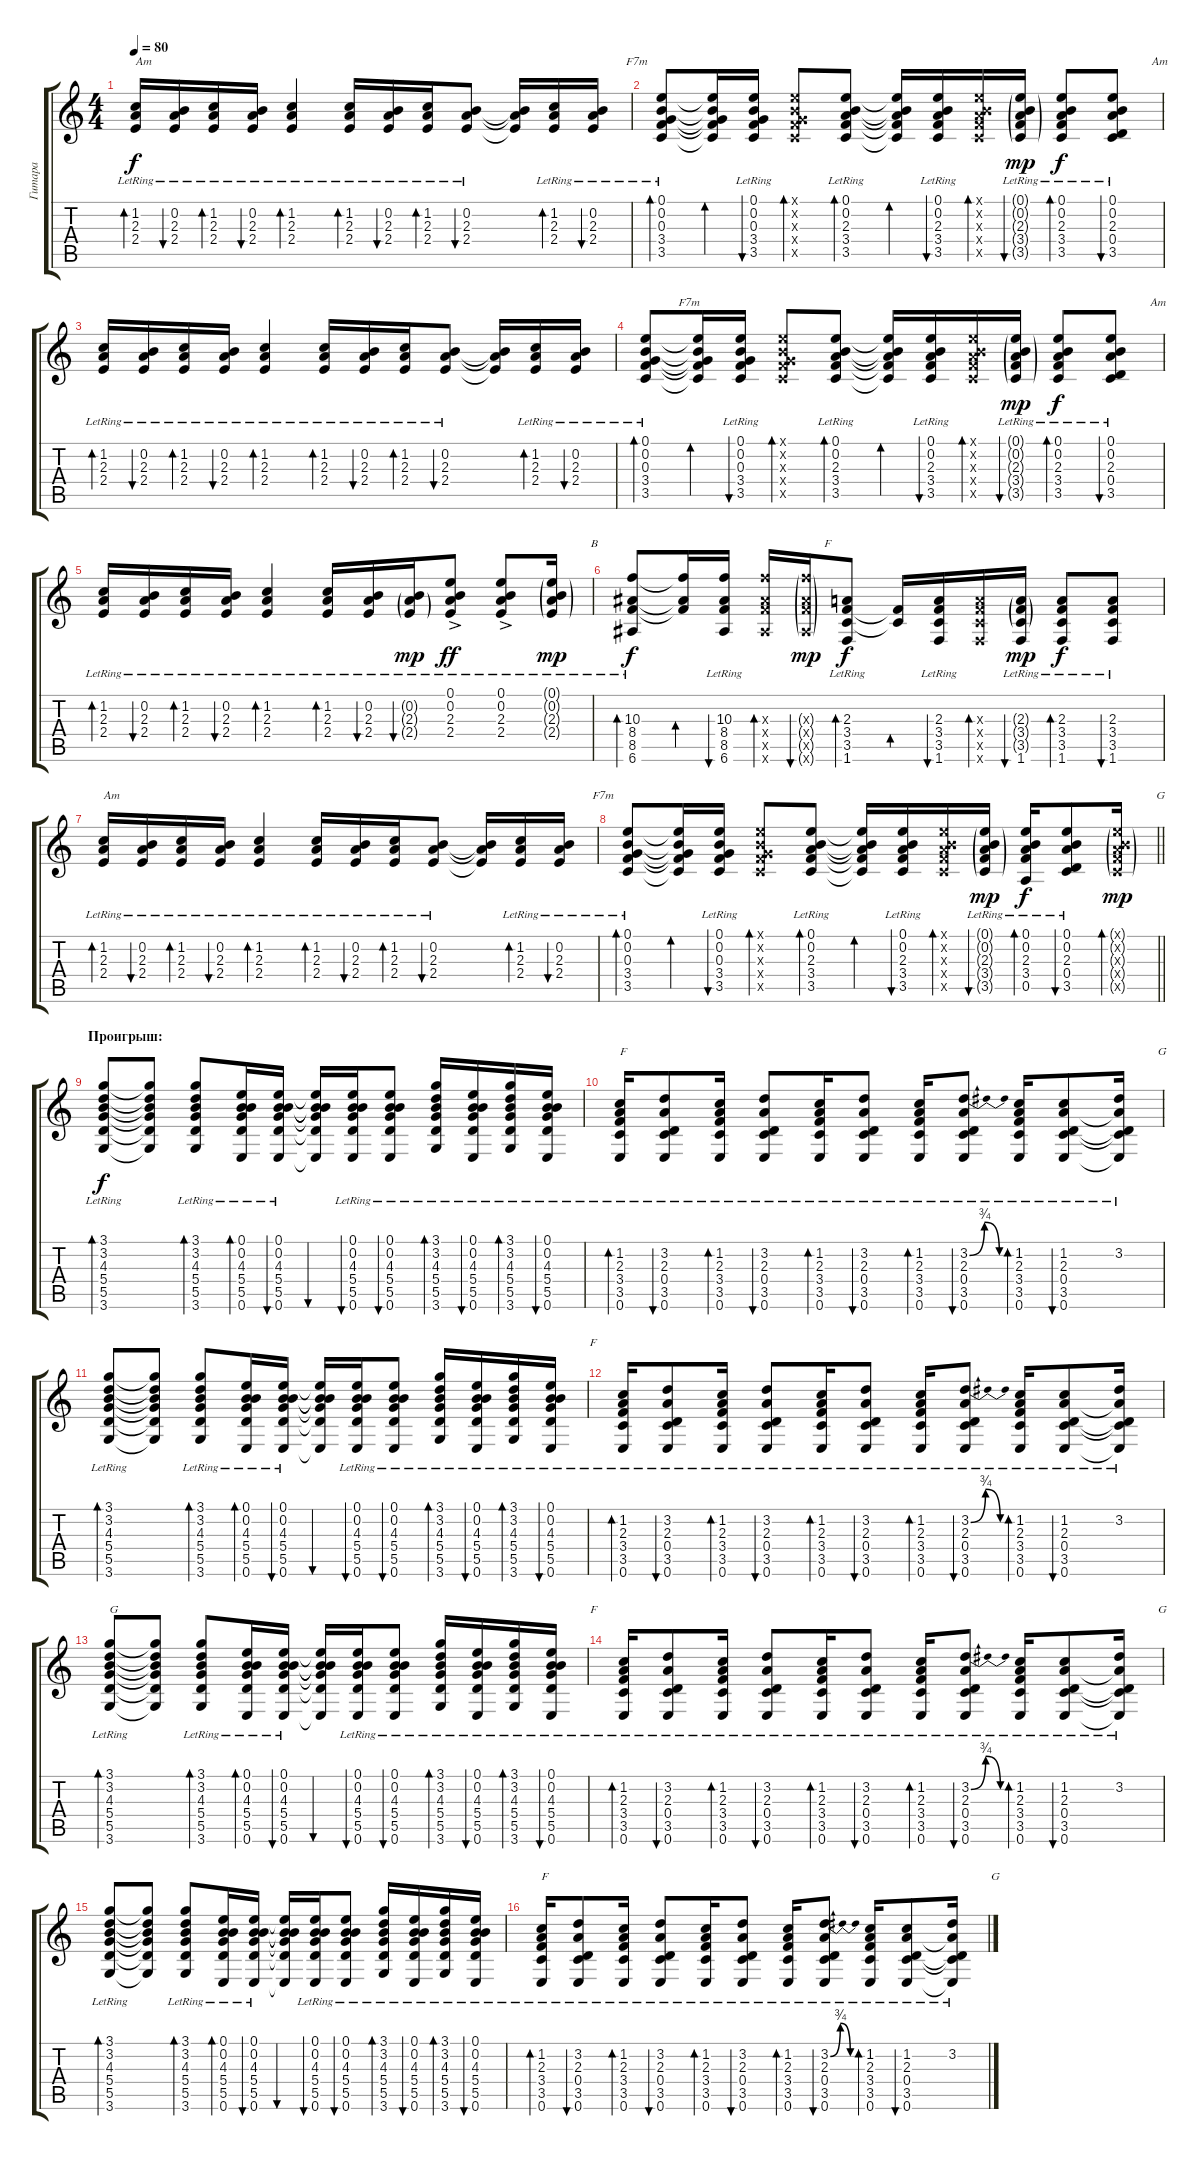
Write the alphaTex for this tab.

\track ("Гитара" "Гитара") {instrument acousticguitarsteel}
\staff {score tabs}
\tuning (E4 B3 G3 D3 A2 E2) {hide}
\ts (4 4)
\tempo 80
\clef g2
\ks c
(1.2{lr} 2.3{lr} 2.4{lr}).16{bd 30 txt "Am" dy f} (0.2{lr} 2.3{lr} 2.4{lr}).16{bu 30} (1.2{lr} 2.3{lr} 2.4{lr}).16{bd 30} (0.2{lr} 2.3{lr} 2.4{lr}).16{bu 30} (1.2{lr} 2.3{lr} 2.4{lr}).4{bd 30} (1.2{lr} 2.3{lr} 2.4{lr}).16{bd 30} (0.2{lr} 2.3{lr} 2.4{lr}).16{bu 30} (1.2{lr} 2.3{lr} 2.4{lr}).16{bd 30} (0.2{lr} 2.3{lr} 2.4{lr}).8{bu 30} (0.2{t} 2.3{t} 2.4{t}).16 (1.2{lr} 2.3{lr} 2.4{lr}).16{bd 30} (0.2{lr} 2.3{lr} 2.4{lr}).16{bu 30 txt "           F7m"} |
(0.1{lr} 0.2{lr} 0.3{lr} 3.4{lr} 3.5{lr}).8{bd 30} (0.1{t} 0.2{t} 0.3{t} 3.4{t} 3.5{t}).16{bd 30} (0.1{lr} 0.2{lr} 0.3{lr} 3.4{lr} 3.5).16{bu 30} (0.1{x} 0.2{x} 0.3{x} 3.4{x} 3.5{x}).8{bd 30} (0.1{lr} 0.2{lr} 2.3{lr} 3.4{lr} 3.5{lr}).8{bd 30} (0.1{t} 0.2{t} 2.3{t} 3.4{t} 3.5{t}).16{bd 30} (0.1{lr} 0.2{lr} 2.3{lr} 3.4{lr} 3.5{lr}).16{bu 30} (0.1{x} 0.2{x} 2.3{x} 3.4{x} 3.5{x}).16{bd 30} (0.1{g lr} 0.2{g lr} 2.3{g lr} 3.4{g lr} 3.5{g lr}).16{bu 30 dy mp} (0.1{lr} 0.2{lr} 2.3{lr} 3.4{lr} 3.5{lr}).8{bd 30 dy f} (0.1{lr} 0.2{lr} 2.3{lr} 0.4{lr} 3.5{lr}).8{bu 30 txt "             Am"} |
(1.2{lr} 2.3{lr} 2.4{lr}).16{bd 30} (0.2{lr} 2.3{lr} 2.4{lr}).16{bu 30} (1.2{lr} 2.3{lr} 2.4{lr}).16{bd 30} (0.2{lr} 2.3{lr} 2.4{lr}).16{bu 30} (1.2{lr} 2.3{lr} 2.4{lr}).4{bd 30} (1.2{lr} 2.3{lr} 2.4{lr}).16{bd 30} (0.2{lr} 2.3{lr} 2.4{lr}).16{bu 30} (1.2{lr} 2.3{lr} 2.4{lr}).16{bd 30} (0.2{lr} 2.3{lr} 2.4{lr}).8{bu 30} (0.2{t} 2.3{t} 2.4{t}).16 (1.2{lr} 2.3{lr} 2.4{lr}).16{bd 30} (0.2{lr} 2.3{lr} 2.4{lr}).16{bu 30} |
(0.1{lr} 0.2{lr} 0.3{lr} 3.4{lr} 3.5{lr}).8{bd 30 txt "           F7m"} (0.1{t} 0.2{t} 0.3{t} 3.4{t} 3.5{t}).16{bd 30} (0.1{lr} 0.2{lr} 0.3{lr} 3.4{lr} 3.5).16{bu 30} (0.1{x} 0.2{x} 0.3{x} 3.4{x} 3.5{x}).8{bd 30} (0.1{lr} 0.2{lr} 2.3{lr} 3.4{lr} 3.5{lr}).8{bd 30} (0.1{t} 0.2{t} 2.3{t} 3.4{t} 3.5{t}).16{bd 30} (0.1{lr} 0.2{lr} 2.3{lr} 3.4{lr} 3.5{lr}).16{bu 30} (0.1{x} 0.2{x} 2.3{x} 3.4{x} 3.5{x}).16{bd 30} (0.1{g lr} 0.2{g lr} 2.3{g lr} 3.4{g lr} 3.5{g lr}).16{bu 30 dy mp} (0.1{lr} 0.2{lr} 2.3{lr} 3.4{lr} 3.5{lr}).8{bd 30 dy f} (0.1{lr} 0.2{lr} 2.3{lr} 0.4{lr} 3.5{lr}).8{bu 30 txt "             Am"} |
(1.2{lr} 2.3{lr} 2.4{lr}).16{bd 30} (0.2{lr} 2.3{lr} 2.4{lr}).16{bu 30} (1.2{lr} 2.3{lr} 2.4{lr}).16{bd 30} (0.2{lr} 2.3{lr} 2.4{lr}).16{bu 30} (1.2{lr} 2.3{lr} 2.4{lr}).4{bd 30} (1.2{lr} 2.3{lr} 2.4{lr}).16{bd 30} (0.2{lr} 2.3{lr} 2.4{lr}).16{bu 30} (0.2{g lr} 2.3{g lr} 2.4{g lr}).16{bu 30 dy mp} (0.1{ac lr} 0.2{lr} 2.3{lr} 2.4{lr}).8{dy ff} (0.1{ac lr} 0.2{lr} 2.3{lr} 2.4{lr}).8 (0.1{g lr} 0.2{g lr} 2.3{g lr} 2.4{g lr}).16{txt "             B" dy mp} |
(10.3{lr} 8.4{lr} 8.5{lr} 6.6{lr}).8{bd 30 dy f} (10.3{t} 8.4{t} 8.5{t}).16{bd 30} (10.3{lr} 8.4{lr} 8.5 6.6{lr}).16{bu 30} (10.3{x} 8.4{x} 8.5{x} 6.6{x}).16{bd 30} (10.3{g x} 8.4{g x} 8.5{g x} 6.6{g x}).16{bu 30 txt "      F" dy mp} (2.3{lr} 3.4{lr} 3.5{lr} 1.6{lr}).8{bd 30 dy f} (3.4{t} 3.5{t}).16{bd 30} (2.3{lr} 3.4{lr} 3.5{lr} 1.6{lr}).16{bu 30} (2.3{x} 3.4{x} 3.5{x} 1.6{x}).16{bd 30} (2.3{g lr} 3.4{g lr} 3.5{g lr} 1.6{lr}).16{bu 30 dy mp} (2.3{lr} 3.4{lr} 3.5{lr} 1.6{lr}).8{bd 30 dy f} (2.3{lr} 3.4{lr} 3.5{lr} 1.6{lr}).8{bu 30} |
(1.2{lr} 2.3{lr} 2.4{lr}).16{bd 30 txt "Am"} (0.2{lr} 2.3{lr} 2.4{lr}).16{bu 30} (1.2{lr} 2.3{lr} 2.4{lr}).16{bd 30} (0.2{lr} 2.3{lr} 2.4{lr}).16{bu 30} (1.2{lr} 2.3{lr} 2.4{lr}).4{bd 30} (1.2{lr} 2.3{lr} 2.4{lr}).16{bd 30} (0.2{lr} 2.3{lr} 2.4{lr}).16{bu 30} (1.2{lr} 2.3{lr} 2.4{lr}).16{bd 30} (0.2{lr} 2.3{lr} 2.4{lr}).8{bu 30} (0.2{t} 2.3{t} 2.4{t}).16 (1.2{lr} 2.3{lr} 2.4{lr}).16{bd 30} (0.2{lr} 2.3{lr} 2.4{lr}).16{bu 30 txt "           F7m"} |
\barLineRight lightlight
(0.1{lr} 0.2{lr} 0.3{lr} 3.4{lr} 3.5{lr}).8{bd 30} (0.1{t} 0.2{t} 0.3{t} 3.4{t} 3.5{t}).16{bd 30} (0.1{lr} 0.2{lr} 0.3{lr} 3.4{lr} 3.5).16{bu 30} (0.1{x} 0.2{x} 0.3{x} 3.4{x} 3.5{x}).8{bd 30} (0.1{lr} 0.2{lr} 2.3{lr} 3.4{lr} 3.5{lr}).8{bd 30} (0.1{t} 0.2{t} 2.3{t} 3.4{t} 3.5{t}).16{bd 30} (0.1{lr} 0.2{lr} 2.3{lr} 3.4{lr} 3.5{lr}).16{bu 30} (0.1{x} 0.2{x} 2.3{x} 3.4{x} 3.5{x}).16{bd 30} (0.1{g lr} 0.2{g lr} 2.3{g lr} 3.4{g lr} 3.5{g lr}).16{bu 30 dy mp} (0.1{lr} 0.2{lr} 2.3{lr} 3.4{lr} 0.5{lr}).16{bd 30 dy f} (0.1{lr} 0.2{lr} 2.3{lr} 0.4{lr} 3.5{lr}).8{bu 30} (0.1{g x} 0.2{g x} 2.3{g x} 3.4{g x} 3.5{g x}).16{bd 30 txt "             G" dy mp} |
\section ("" "Проигрыш:")
(3.1{lr} 3.2{lr} 4.3{lr} 5.4{lr} 5.5{lr} 3.6{lr}).8{bd 30 dy f} (3.1{t} 3.2{t} 4.3{t} 5.4{t} 5.5{t} 3.6{t}).8 (3.1{lr} 3.2{lr} 4.3{lr} 5.4{lr} 5.5{lr} 3.6{lr}).8{bd 30} (0.1{lr} 0.2{lr} 4.3{lr} 5.4{lr} 5.5{lr} 0.6{lr}).16{bd 30} (0.1{lr} 0.2{lr} 4.3{lr} 5.4{lr} 5.5{lr} 0.6{lr}).16{bu 30} (0.1{t} 0.2{t} 4.3{t} 5.4{t} 5.5{t} 0.6{t}).16{bu 30} (0.1{lr} 0.2{lr} 4.3{lr} 5.4{lr} 5.5{lr} 0.6{lr}).16{bu 30} (0.1{lr} 0.2{lr} 4.3{lr} 5.4{lr} 5.5{lr} 0.6{lr}).8{bu 30} (3.1{lr} 3.2{lr} 4.3{lr} 5.4{lr} 5.5{lr} 3.6{lr}).16{bd 30} (0.1{lr} 0.2{lr} 4.3{lr} 5.4{lr} 5.5{lr} 0.6{lr}).16{bu 30} (3.1{lr} 3.2{lr} 4.3{lr} 5.4{lr} 5.5{lr} 3.6{lr}).16{bd 30} (0.1{lr} 0.2{lr} 4.3{lr} 5.4{lr} 5.5{lr} 0.6{lr}).16{bu 30} |
(1.2{lr} 2.3{lr} 3.4{lr} 3.5{lr} 0.6{lr}).16{bd 30 txt "F"} (3.2{lr} 2.3{lr} 0.4{lr} 3.5{lr} 0.6{lr}).8{bu 30} (1.2{lr} 2.3{lr} 3.4{lr} 3.5{lr} 0.6{lr}).16{bd 30} (3.2{lr} 2.3{lr} 0.4{lr} 3.5{lr} 0.6{lr}).8{bu 30} (1.2{lr} 2.3{lr} 3.4{lr} 3.5{lr} 0.6{lr}).16{bd 30} (3.2{lr} 2.3{lr} 0.4{lr} 3.5{lr} 0.6{lr}).8{bu 30} (1.2{lr} 2.3{lr} 3.4{lr} 3.5{lr} 0.6{lr}).16{bd 30} (3.2{be (bendrelease 0 0 13 3 13 3 60 0) lr} 2.3{lr} 0.4{lr} 3.5{lr} 0.6{lr}).8{bu 30} (1.2{lr} 2.3{lr} 3.4{lr} 3.5{lr} 0.6{lr}).16{bd 30} (1.2{lr} 2.3{lr} 0.4{lr} 3.5{lr} 0.6{lr}).8{bu 30} (3.2{lr} 2.3{t} 0.4{t} 3.5{t} 0.6{t}).16{txt "             G"} |
(3.1{lr} 3.2{lr} 4.3{lr} 5.4{lr} 5.5{lr} 3.6{lr}).8{bd 30} (3.1{t} 3.2{t} 4.3{t} 5.4{t} 5.5{t} 3.6{t}).8 (3.1{lr} 3.2{lr} 4.3{lr} 5.4{lr} 5.5{lr} 3.6{lr}).8{bd 30} (0.1{lr} 0.2{lr} 4.3{lr} 5.4{lr} 5.5{lr} 0.6{lr}).16{bd 30} (0.1{lr} 0.2{lr} 4.3{lr} 5.4{lr} 5.5{lr} 0.6{lr}).16{bu 30} (0.1{t} 0.2{t} 4.3{t} 5.4{t} 5.5{t} 0.6{t}).16{bu 30} (0.1{lr} 0.2{lr} 4.3{lr} 5.4{lr} 5.5{lr} 0.6{lr}).16{bu 30} (0.1{lr} 0.2{lr} 4.3{lr} 5.4{lr} 5.5{lr} 0.6{lr}).8{bu 30} (3.1{lr} 3.2{lr} 4.3{lr} 5.4{lr} 5.5{lr} 3.6{lr}).16{bd 30} (0.1{lr} 0.2{lr} 4.3{lr} 5.4{lr} 5.5{lr} 0.6{lr}).16{bu 30} (3.1{lr} 3.2{lr} 4.3{lr} 5.4{lr} 5.5{lr} 3.6{lr}).16{bd 30} (0.1{lr} 0.2{lr} 4.3{lr} 5.4{lr} 5.5{lr} 0.6{lr}).16{bu 30 txt "             F"} |
(1.2{lr} 2.3{lr} 3.4{lr} 3.5{lr} 0.6{lr}).16{bd 30} (3.2{lr} 2.3{lr} 0.4{lr} 3.5{lr} 0.6{lr}).8{bu 30} (1.2{lr} 2.3{lr} 3.4{lr} 3.5{lr} 0.6{lr}).16{bd 30} (3.2{lr} 2.3{lr} 0.4{lr} 3.5{lr} 0.6{lr}).8{bu 30} (1.2{lr} 2.3{lr} 3.4{lr} 3.5{lr} 0.6{lr}).16{bd 30} (3.2{lr} 2.3{lr} 0.4{lr} 3.5{lr} 0.6{lr}).8{bu 30} (1.2{lr} 2.3{lr} 3.4{lr} 3.5{lr} 0.6{lr}).16{bd 30} (3.2{be (bendrelease 0 0 13 3 13 3 60 0) lr} 2.3{lr} 0.4{lr} 3.5{lr} 0.6{lr}).8{bu 30} (1.2{lr} 2.3{lr} 3.4{lr} 3.5{lr} 0.6{lr}).16{bd 30} (1.2{lr} 2.3{lr} 0.4{lr} 3.5{lr} 0.6{lr}).8{bu 30} (3.2{lr} 2.3{t} 0.4{t} 3.5{t} 0.6{t}).16 |
(3.1{lr} 3.2{lr} 4.3{lr} 5.4{lr} 5.5{lr} 3.6{lr}).8{bd 30 txt "G"} (3.1{t} 3.2{t} 4.3{t} 5.4{t} 5.5{t} 3.6{t}).8 (3.1{lr} 3.2{lr} 4.3{lr} 5.4{lr} 5.5{lr} 3.6{lr}).8{bd 30} (0.1{lr} 0.2{lr} 4.3{lr} 5.4{lr} 5.5{lr} 0.6{lr}).16{bd 30} (0.1{lr} 0.2{lr} 4.3{lr} 5.4{lr} 5.5{lr} 0.6{lr}).16{bu 30} (0.1{t} 0.2{t} 4.3{t} 5.4{t} 5.5{t} 0.6{t}).16{bu 30} (0.1{lr} 0.2{lr} 4.3{lr} 5.4{lr} 5.5{lr} 0.6{lr}).16{bu 30} (0.1{lr} 0.2{lr} 4.3{lr} 5.4{lr} 5.5{lr} 0.6{lr}).8{bu 30} (3.1{lr} 3.2{lr} 4.3{lr} 5.4{lr} 5.5{lr} 3.6{lr}).16{bd 30} (0.1{lr} 0.2{lr} 4.3{lr} 5.4{lr} 5.5{lr} 0.6{lr}).16{bu 30} (3.1{lr} 3.2{lr} 4.3{lr} 5.4{lr} 5.5{lr} 3.6{lr}).16{bd 30} (0.1{lr} 0.2{lr} 4.3{lr} 5.4{lr} 5.5{lr} 0.6{lr}).16{bu 30 txt "             F"} |
(1.2{lr} 2.3{lr} 3.4{lr} 3.5{lr} 0.6{lr}).16{bd 30} (3.2{lr} 2.3{lr} 0.4{lr} 3.5{lr} 0.6{lr}).8{bu 30} (1.2{lr} 2.3{lr} 3.4{lr} 3.5{lr} 0.6{lr}).16{bd 30} (3.2{lr} 2.3{lr} 0.4{lr} 3.5{lr} 0.6{lr}).8{bu 30} (1.2{lr} 2.3{lr} 3.4{lr} 3.5{lr} 0.6{lr}).16{bd 30} (3.2{lr} 2.3{lr} 0.4{lr} 3.5{lr} 0.6{lr}).8{bu 30} (1.2{lr} 2.3{lr} 3.4{lr} 3.5{lr} 0.6{lr}).16{bd 30} (3.2{be (bendrelease 0 0 13 3 13 3 60 0) lr} 2.3{lr} 0.4{lr} 3.5{lr} 0.6{lr}).8{bu 30} (1.2{lr} 2.3{lr} 3.4{lr} 3.5{lr} 0.6{lr}).16{bd 30} (1.2{lr} 2.3{lr} 0.4{lr} 3.5{lr} 0.6{lr}).8{bu 30} (3.2{lr} 2.3{t} 0.4{t} 3.5{t} 0.6{t}).16{txt "             G"} |
(3.1{lr} 3.2{lr} 4.3{lr} 5.4{lr} 5.5{lr} 3.6{lr}).8{bd 30} (3.1{t} 3.2{t} 4.3{t} 5.4{t} 5.5{t} 3.6{t}).8 (3.1{lr} 3.2{lr} 4.3{lr} 5.4{lr} 5.5{lr} 3.6{lr}).8{bd 30} (0.1{lr} 0.2{lr} 4.3{lr} 5.4{lr} 5.5{lr} 0.6{lr}).16{bd 30} (0.1{lr} 0.2{lr} 4.3{lr} 5.4{lr} 5.5{lr} 0.6{lr}).16{bu 30} (0.1{t} 0.2{t} 4.3{t} 5.4{t} 5.5{t} 0.6{t}).16{bu 30} (0.1{lr} 0.2{lr} 4.3{lr} 5.4{lr} 5.5{lr} 0.6{lr}).16{bu 30} (0.1{lr} 0.2{lr} 4.3{lr} 5.4{lr} 5.5{lr} 0.6{lr}).8{bu 30} (3.1{lr} 3.2{lr} 4.3{lr} 5.4{lr} 5.5{lr} 3.6{lr}).16{bd 30} (0.1{lr} 0.2{lr} 4.3{lr} 5.4{lr} 5.5{lr} 0.6{lr}).16{bu 30} (3.1{lr} 3.2{lr} 4.3{lr} 5.4{lr} 5.5{lr} 3.6{lr}).16{bd 30} (0.1{lr} 0.2{lr} 4.3{lr} 5.4{lr} 5.5{lr} 0.6{lr}).16{bu 30} |
(1.2{lr} 2.3{lr} 3.4{lr} 3.5{lr} 0.6{lr}).16{bd 30 txt "F"} (3.2{lr} 2.3{lr} 0.4{lr} 3.5{lr} 0.6{lr}).8{bu 30} (1.2{lr} 2.3{lr} 3.4{lr} 3.5{lr} 0.6{lr}).16{bd 30} (3.2{lr} 2.3{lr} 0.4{lr} 3.5{lr} 0.6{lr}).8{bu 30} (1.2{lr} 2.3{lr} 3.4{lr} 3.5{lr} 0.6{lr}).16{bd 30} (3.2{lr} 2.3{lr} 0.4{lr} 3.5{lr} 0.6{lr}).8{bu 30} (1.2{lr} 2.3{lr} 3.4{lr} 3.5{lr} 0.6{lr}).16{bd 30} (3.2{be (bendrelease 0 0 13 3 13 3 60 0) lr} 2.3{lr} 0.4{lr} 3.5{lr} 0.6{lr}).8{bu 30} (1.2{lr} 2.3{lr} 3.4{lr} 3.5{lr} 0.6{lr}).16{bd 30} (1.2{lr} 2.3{lr} 0.4{lr} 3.5{lr} 0.6{lr}).8{bu 30} (3.2{lr} 2.3{t} 0.4{t} 3.5{t} 0.6{t}).16{txt "             G"}
